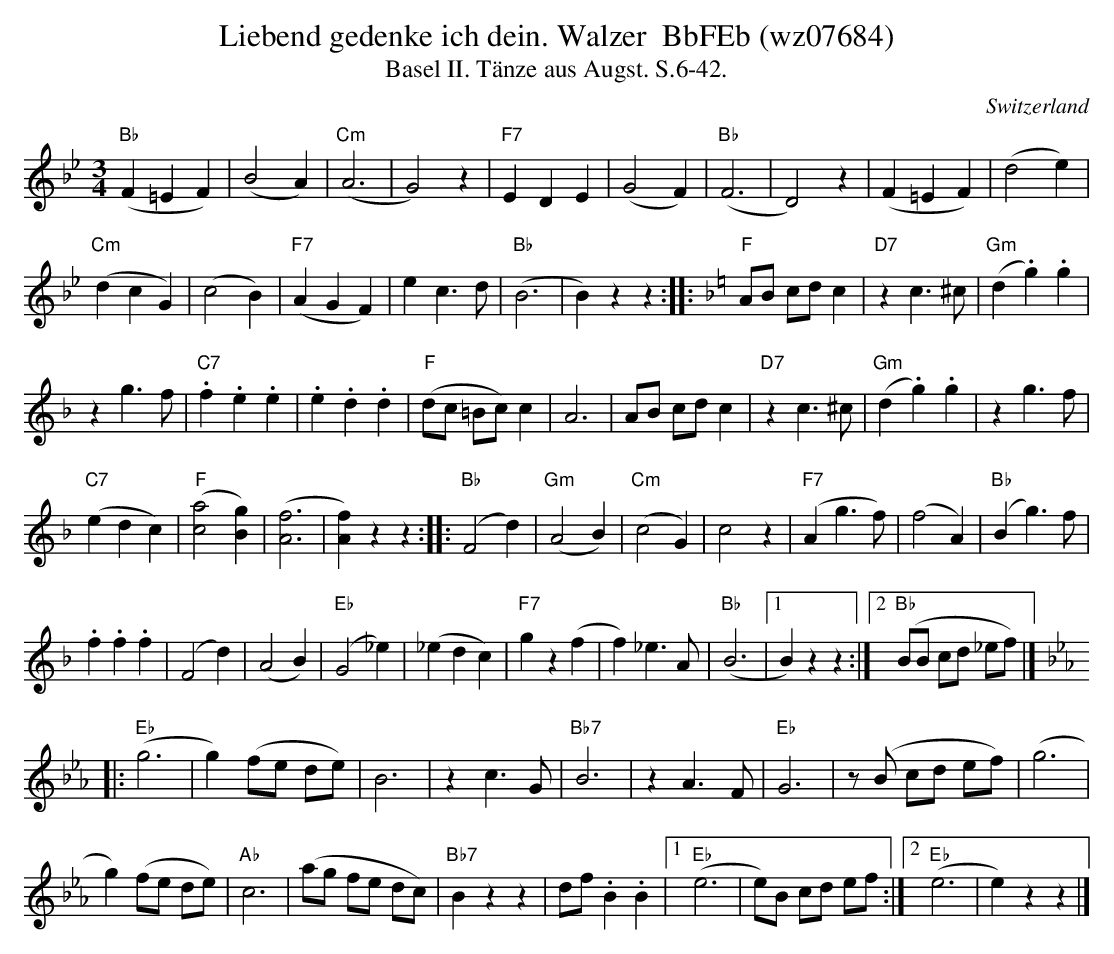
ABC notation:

X:1
T:Liebend gedenke ich dein. Walzer  BbFEb (wz07684)
T: Basel II. Tänze aus Augst. S.6-42.
M:3/4
L:1/4
O:Switzerland
K:Bb major
("Bb"F=EF) | (B2A) | ("Cm"A3 | G2)z | "F7"EDE | (G2F) | ("Bb"F3 | D2)z | (F=EF) | (d2e) |
("Cm"dcG) | (c2B) | ("F7"AGF) | ec>d | ("Bb"B3 | B)zz :: [K:F] "F"A/B/ c/d/c | "D7"zc>^c | ("Gm"d.g).g |
zg>f | "C7".f.e.e | .e.d.d | ("F"d/c/ =B/c/) c | A3 | A/B/ c/d/c | "D7"zc>^c | ("Gm"d.g).g | zg>f |
("C7"edc) | "F"([c2a2][Bg]) | ([A3f3] |[Af])zz :: ("Bb"F2d) | ("Gm"A2B) | ("Cm"c2G) | c2z | ("F7"Ag>f) | (f2A) | ("Bb"Bg>)f |
.f.f.f | (F2d) | (A2B) | ("Eb"G2_e)  | (_edc) | "F7"gz(f | f)_e>A | ("Bb"B3 |1 B)zz :|2 ("Bb"B/B/ c/d/ _e/f/) |] [K:Eb]
|: ("Eb"g3 | g)  (f/e/ d/e/) | B3 | zc>G | "Bb7"B3 | zA>F | "Eb"G3 | z/(B/ c/d/ e/f/) | (g3 |
g)(f/e/ d/e/) | "Ab"c3 | (a/g/ f/e/ d/c/) | "Bb7"Bzz | d/f/.B.B |1 ("Eb"e3 | e/)B/ c/d/ e/f/ :|2 ("Eb"e3 | e)zz |]
